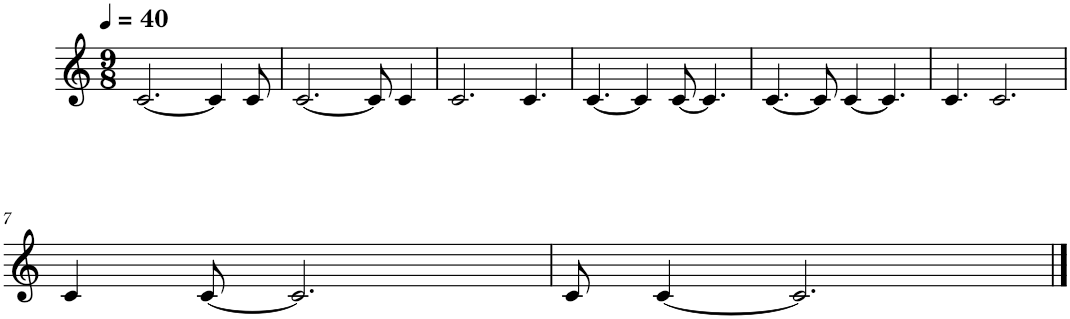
**kern
*part1
*staff1
*I"Piano
*I'Pno.
*clefG2
*k[]
*M9/8
*MM40
=1
[2.c/
4c/]
8c/
=2
[2.c/
8c/]
4c/
=3
2.c/
4.c/
=4
[4.c/
4c/]
[8c/
4.c/]
=5
[4.c/
8c/]
[4c/
4.c/]
=6
4.c/
2.c/
!!LO:LB:g=z
=7
4c/
[8c/
2.c/]
=8
8c/
[4c/
2.c/]
==
*-
